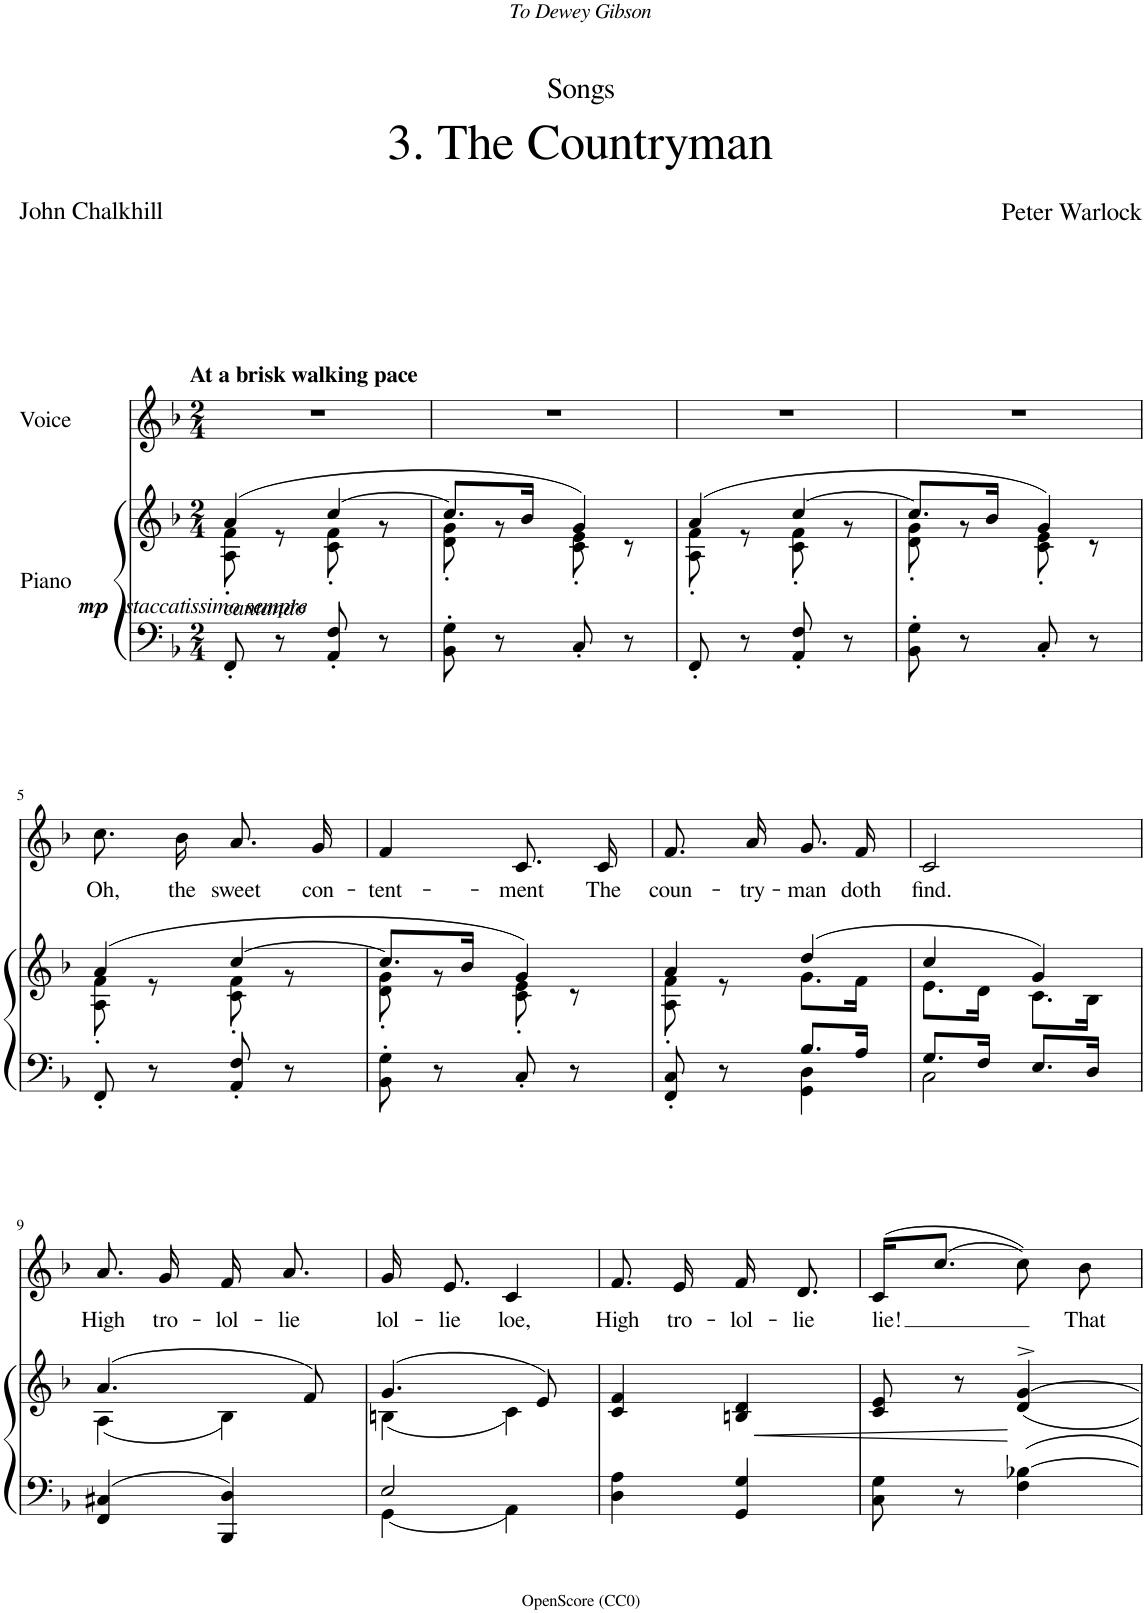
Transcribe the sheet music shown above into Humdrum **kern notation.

**kern	**kern	**dynam	**kern	**text
*part2	*part2	*part2	*part1	*part1
*staff3	*staff2	*staff2/3	*staff1	*staff1
*I"Piano	*	*	*I"Voice	*
*I'Pno	*	*	*	*
*clefF4	*clefG2	*	*clefG2	*
*k[b-]	*k[b-]	*	*k[b-]	*
*M2/4	*M2/4	*	*M2/4	*
=1	=1	=1	=1	=1
*	*^	*	*	*
!	!	!	!	!LO:TX:a:B:t=At a brisk walking pace	!
!	!LO:TX:b:i:t=cantando	!	!	!	!
!	!	!	!LO:DY:b	!	!
!	!	!	!LO:DY:n=1:b	!	!
8FF'/	(4a/	8A\' 8f\'	mp other-dynamics	2r	.
8r	.	8r	.	.	.
8AA/' 8F/'	[4cc/	8c\' 8f\'	.	.	.
8r	.	8r	.	.	.
=2	=2	=2	=2	=2	=2
8BB-\' 8G\'	8.cc/L]	8d\' 8g\'	.	2r	.
8r	.	8r	.	.	.
.	16b-/Jk	.	.	.	.
8C'/	4g/)	8c\' 8e\'	.	.	.
8r	.	8r	.	.	.
=3	=3	=3	=3	=3	=3
8FF'/	(4a/	8A\' 8f\'	.	2r	.
8r	.	8r	.	.	.
8AA/' 8F/'	[4cc/	8c\' 8f\'	.	.	.
8r	.	8r	.	.	.
=4	=4	=4	=4	=4	=4
8BB-\' 8G\'	8.cc/L]	8d\' 8g\'	.	2r	.
8r	.	8r	.	.	.
.	16b-/Jk	.	.	.	.
8C'/	4g/)	8c\' 8e\'	.	.	.
8r	.	8r	.	.	.
!!LO:LB:g=z
=5	=5	=5	=5	=5	=5
!	!	!	!	!	!LO:LY:b
8FF'/	(4a/	8A\' 8f\'	.	8.cc\	Oh,
8r	.	8r	.	.	.
!	!	!	!	!	!LO:LY:b
.	.	.	.	16b-\	the
!	!	!	!	!	!LO:LY:b
8AA/' 8F/'	[4cc/	8c\' 8f\'	.	8.a/	sweet
8r	.	8r	.	.	.
!	!	!	!	!	!LO:LY:b
.	.	.	.	16g/	con-
=6	=6	=6	=6	=6	=6
!	!	!	!	!	!LO:LY:b
8BB-\' 8G\'	8.cc/L]	8d\' 8g\'	.	4f/	-tent-
8r	.	8r	.	.	.
.	16b-/Jk	.	.	.	.
!	!	!	!	!	!LO:LY:b
8C'/	4g/)	8c\' 8e\'	.	8.c/	-ment
8r	.	8r	.	.	.
!	!	!	!	!	!LO:LY:b
.	.	.	.	16c/	The
=7	=7	=7	=7	=7	=7
*^	*	*	*	*	*
!	!	!	!	!	!	!LO:LY:b
8FF/' 8C/'	4ryy	4a/	8A\' 8f\'	.	8.f/	coun-
8r	.	.	8r	.	.	.
!	!	!	!	!	!	!LO:LY:b
.	.	.	.	.	16a/	-try-
!	!	!	!	!	!	!LO:LY:b
8.B-/L	4GG\ 4D\	(4dd/	8.g\L	.	8.g/	-man
!	!	!	!	!	!	!LO:LY:b
16A/Jk	.	.	16f\Jk	.	16f/	doth
=8	=8	=8	=8	=8	=8	=8
!	!	!	!	!	!	!LO:LY:b
8.G/L	2C\	4cc/	8.e\L	.	2c/	find.
16F/Jk	.	.	16d\Jk	.	.	.
8.E/L	.	4g/)	8.c\L	.	.	.
16D/Jk	.	.	16B-\Jk	.	.	.
*v	*v	*	*	*	*	*
!!LO:LB:g=z
=9	=9	=9	=9	=9	=9
!	!	!	!	!	!LO:LY:b
4FF/ 4C#X/	(4.a/	(4A\	.	8.a/	High
!	!	!	!	!	!LO:LY:b
.	.	.	.	16g/	tro-
!	!	!	!	!	!LO:LY:b
4BBB-/ 4D/	.	4B-\)	.	16f/	-lol-
!	!	!	!	!	!LO:LY:b
.	.	.	.	8.a/	-lie
.	8f/)	.	.	.	.
=10	=10	=10	=10	=10	=10
*^	*	*	*	*	*
!	!	!	!	!	!	!LO:LY:b
2E/	4GG\	(4.g/	(4Bn\	.	16g/	lol-
!	!	!	!	!	!	!LO:LY:b
.	.	.	.	.	8.e/	-lie
!	!	!	!	!	!	!LO:LY:b
.	4AA\	.	4c\)	.	4c/	loe,
.	.	8e/)	.	.	.	.
*v	*v	*	*	*	*	*
*	*v	*v	*	*	*
=11	=11	=11	=11	=11
!	!	!	!	!LO:LY:b
4D\ 4A\	4c/ 4f/	.	8.f/	High
!	!	!	!	!LO:LY:b
.	.	.	16e/	tro-
!	!	!LO:HP:b	!	!LO:LY:b
4GG/ 4G/	4Bn/ 4d/	<	16f/	-lol-
!	!	!	!	!LO:LY:b
.	.	.	8.d/	-lie
=12	=12	=12	=12	=12
!	!	!	!	!LO:LY:b
8C\ 8G\	8c/ 8e/	.	(16c/KL	lie!
.	.	.	[8.cc/J	.
8r	8r	.	.	.
4F\ [4B-X\	4d/^> [4g/^>	[	8cc\])	.
!	!	!	!	!LO:LY:b
.	.	.	8b-\	That
=	=	=	=	=
*-	*-	*-	*-	*-
